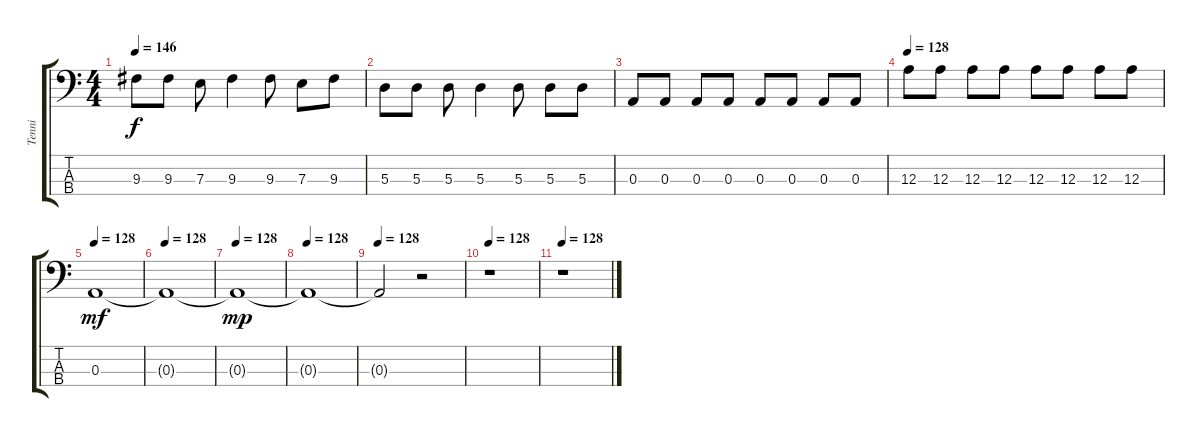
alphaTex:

\track ("Tenni" "Tenni") {instrument electricbassfinger}
\staff {score tabs}
\tuning (G2 D2 A1 E1) {hide}
\ts (4 4)
\tempo 146
\clef f4
\ks c
9.3.8{dy f} 9.3.8 7.3.8 9.3.4 9.3.8 7.3.8 9.3.8 |
5.3.8 5.3.8 5.3.8 5.3.4 5.3.8 5.3.8 5.3.8 |
0.3.8 0.3.8 0.3.8 0.3.8 0.3.8 0.3.8 0.3.8 0.3.8 |
\tempo 128
12.3.8 12.3.8 12.3.8 12.3.8 12.3.8 12.3.8 12.3.8 12.3.8 |
\tempo 128
0.3.1{dy mf} |
\tempo 128
0.3{t}.1 |
\tempo 128
0.3{t}.1{dy mp} |
\tempo 128
0.3{t}.1 |
\tempo 128
0.3{t}.2 r.2 |
\tempo 128
r.1 |
\tempo 128
r.1
